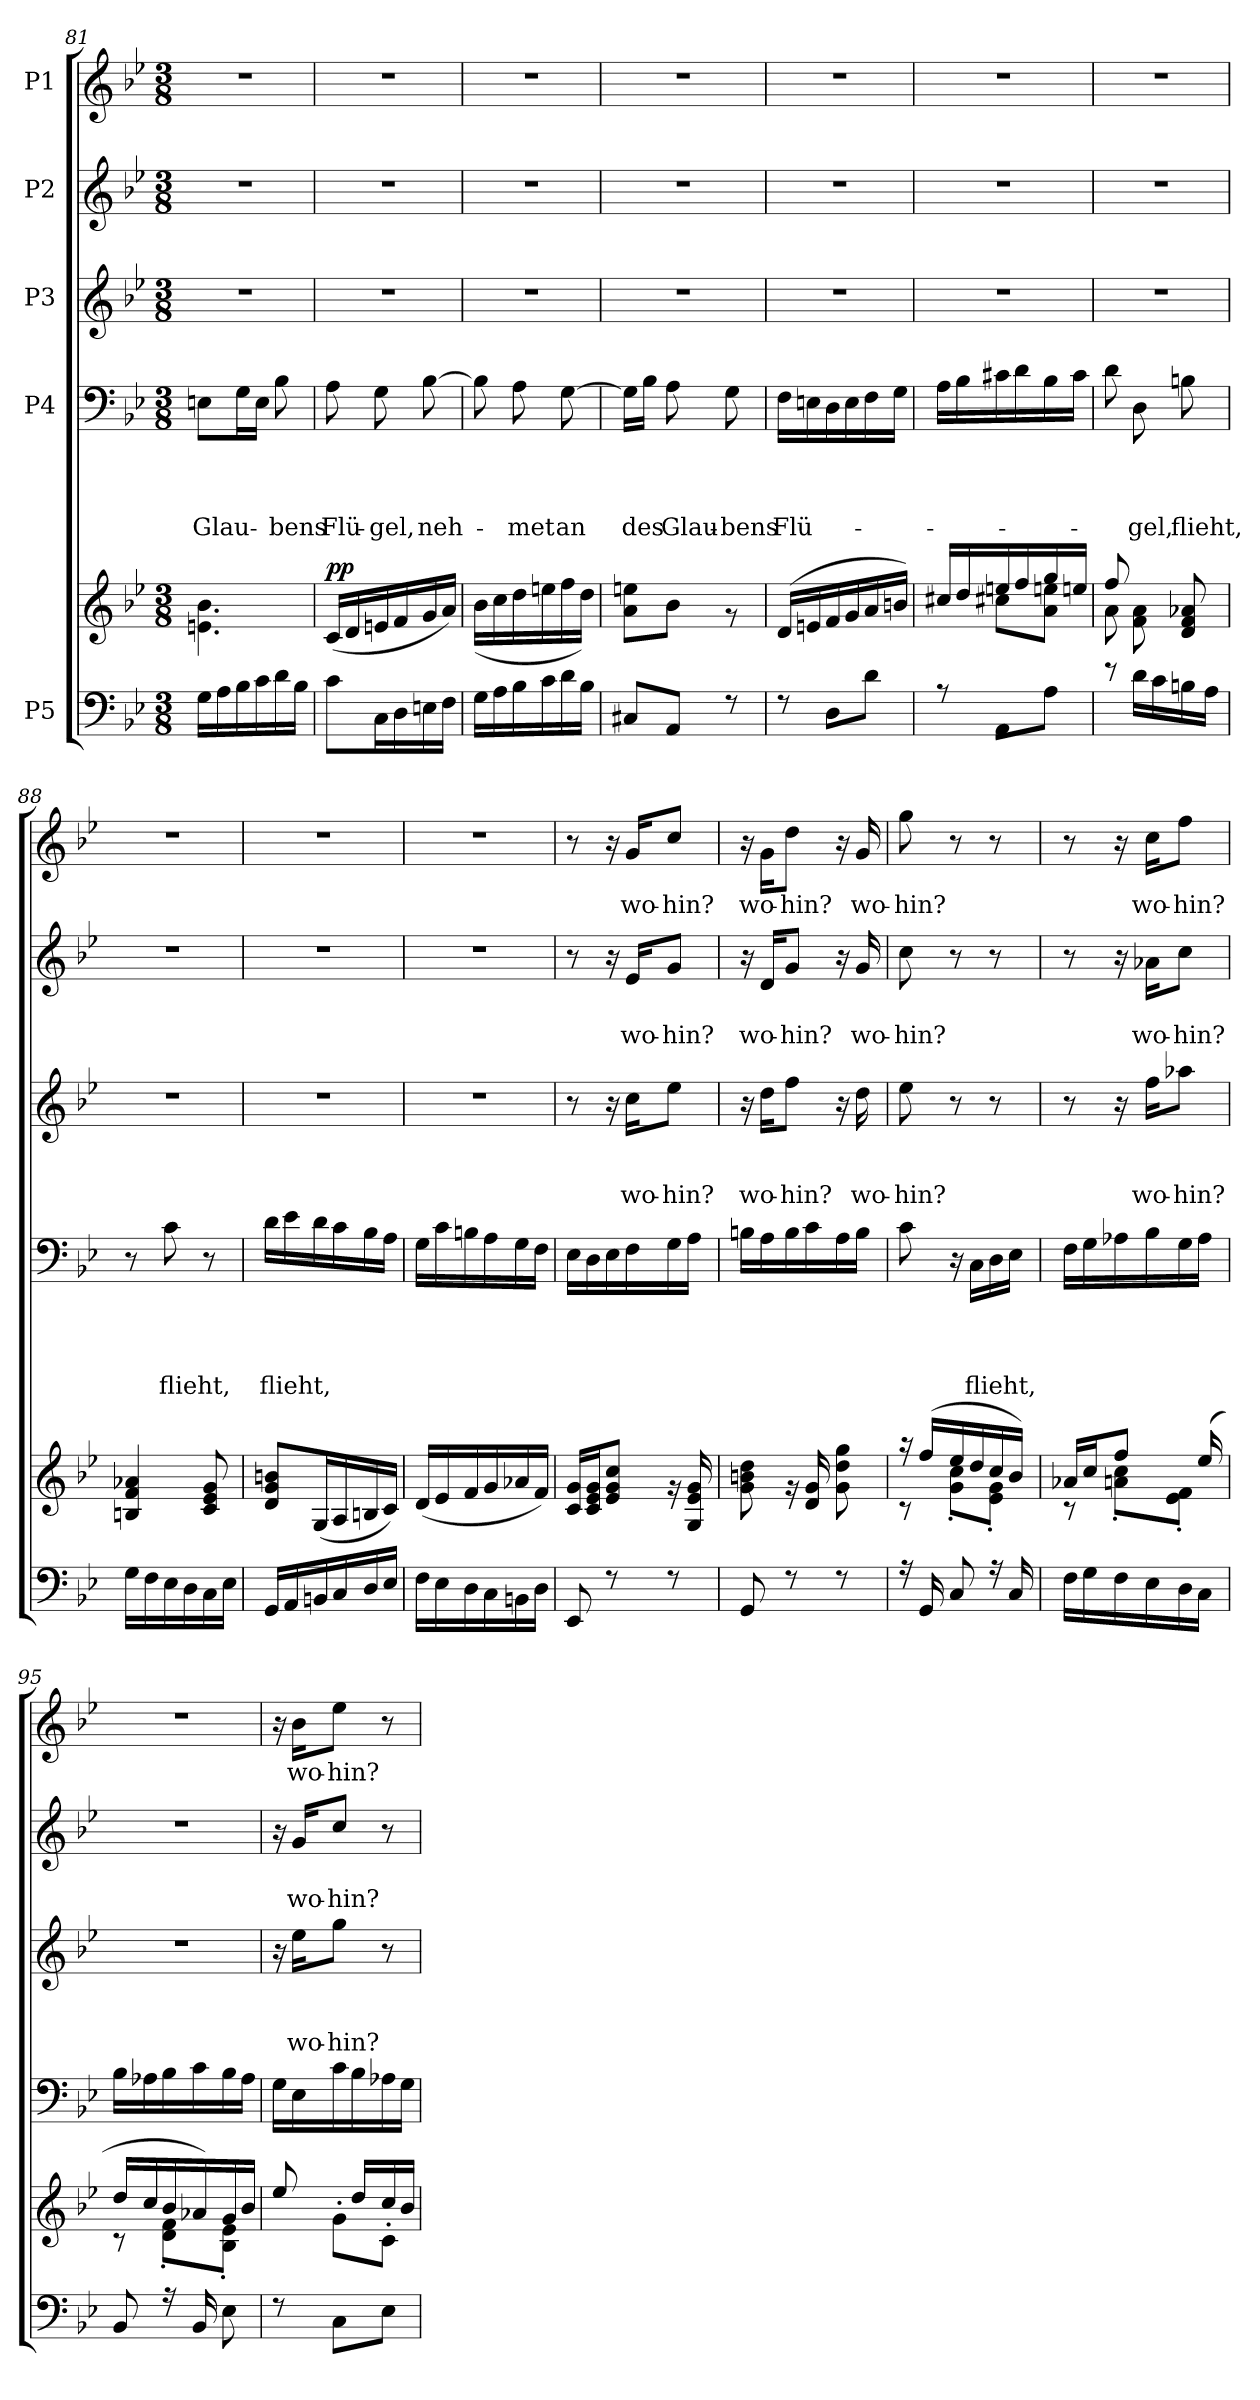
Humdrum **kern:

**kern	**kern	**dynam	**kern	**text	**text	**text	**text	**kern	**text	**text	**text	**kern	**text	**text	**kern	**text
*part5	*part5	*part5	*part4	*part4	*part4	*part4	*part4	*part3	*part3	*part3	*part3	*part2	*part2	*part2	*part1	*part1
*staff6	*staff5	*staff5/6	*staff4	*staff4	*staff4	*staff4	*staff4	*staff3	*staff3	*staff3	*staff3	*staff2	*staff2	*staff2	*staff1	*staff1
*I"P5	*	*	*I"P4	*	*	*	*	*I"P3	*	*	*	*I"P2	*	*	*I"P1	*
!!LO:PB:g=z
*clefF4	*clefG2	*	*clefF4	*	*	*	*	*clefG2	*	*	*	*clefG2	*	*	*clefG2	*
*	*	*	*	*	*	*	*	*ITrd7c12	*	*	*	*	*	*	*	*
*k[b-e-]	*k[b-e-]	*	*k[b-e-]	*	*	*	*	*k[b-e-]	*	*	*	*k[b-e-]	*	*	*k[b-e-]	*
*B-:	*B-:	*	*B-:	*	*	*	*	*B-:	*	*	*	*B-:	*	*	*B-:	*
*M3/8	*M3/8	*	*M3/8	*	*	*	*	*M3/8	*	*	*	*M3/8	*	*	*M3/8	*
=81	=81	=81	=81	=81	=81	=81	=81	=81	=81	=81	=81	=81	=81	=81	=81	=81
*^	*^	*	*	*	*	*	*	*	*	*	*	*	*	*	*	*
!	!	!	!	!	!	!	!	!	!LO:LY:b	!LO:N:vis=1	!	!	!	!LO:N:vis=1	!	!	!LO:N:vis=1	!
16G\LL	4.ryy	4.en\ 4.b-\	4.ryy	.	8En\L	.	.	.	Glau-	4.r	.	.	.	4.r	.	.	4.r	.
16A\	.	.	.	.	.	.	.	.	.	.	.	.	.	.	.	.	.	.
16B-\	.	.	.	.	16G\L	.	.	.	.	.	.	.	.	.	.	.	.	.
16c\	.	.	.	.	16E\JJ	.	.	.	.	.	.	.	.	.	.	.	.	.
!	!	!	!	!	!	!	!	!	!LO:LY:b	!	!	!	!	!	!	!	!	!
16d\	.	.	.	.	8B-\	.	.	.	-bens	.	.	.	.	.	.	.	.	.
16B-\JJ	.	.	.	.	.	.	.	.	.	.	.	.	.	.	.	.	.	.
=82	=82	=82	=82	=82	=82	=82	=82	=82	=82	=82	=82	=82	=82	=82	=82	=82	=82	=82
!	!	!	!	!LO:DY:a	!	!	!	!	!LO:LY:b	!LO:N:vis=1	!	!	!	!LO:N:vis=1	!	!	!LO:N:vis=1	!
8c\L	4.ryy	4.ryy	(<16c/LL	pp	8A\	.	.	.	Flü-	4.r	.	.	.	4.r	.	.	4.r	.
.	.	.	16d/	.	.	.	.	.	.	.	.	.	.	.	.	.	.	.
!	!	!	!	!	!	!	!	!	!LO:LY:b	!	!	!	!	!	!	!	!	!
16C\L	.	.	16en/	.	8G\	.	.	.	-gel,	.	.	.	.	.	.	.	.	.
16D\	.	.	16f/	.	.	.	.	.	.	.	.	.	.	.	.	.	.	.
!	!	!	!	!	!	!	!	!	!LO:LY:b	!	!	!	!	!	!	!	!	!
16En\	.	.	16g/	.	[>8B-\	.	.	.	neh-	.	.	.	.	.	.	.	.	.
16F\JJ	.	.	16a/JJ)	.	.	.	.	.	.	.	.	.	.	.	.	.	.	.
=83	=83	=83	=83	=83	=83	=83	=83	=83	=83	=83	=83	=83	=83	=83	=83	=83	=83	=83
!	!	!	!	!	!	!	!	!	!	!LO:N:vis=1	!	!	!	!LO:N:vis=1	!	!	!LO:N:vis=1	!
16G\LL	4.ryy	4.ryy	(>16b-\LL	.	8B-\]	.	.	.	.	4.r	.	.	.	4.r	.	.	4.r	.
16A\	.	.	16cc\	.	.	.	.	.	.	.	.	.	.	.	.	.	.	.
!	!	!	!	!	!	!	!	!	!LO:LY:b	!	!	!	!	!	!	!	!	!
16B-\	.	.	16dd\	.	8A\	.	.	.	-met	.	.	.	.	.	.	.	.	.
16c\	.	.	16een\	.	.	.	.	.	.	.	.	.	.	.	.	.	.	.
!	!	!	!	!	!	!	!	!	!LO:LY:b	!	!	!	!	!	!	!	!	!
16d\	.	.	16ff\	.	[>8G\	.	.	.	an	.	.	.	.	.	.	.	.	.
16B-\JJ	.	.	16dd\JJ)	.	.	.	.	.	.	.	.	.	.	.	.	.	.	.
=84	=84	=84	=84	=84	=84	=84	=84	=84	=84	=84	=84	=84	=84	=84	=84	=84	=84	=84
!	!	!	!	!	!	!	!	!	!	!LO:N:vis=1	!	!	!	!LO:N:vis=1	!	!	!LO:N:vis=1	!
8C#X/L	4.ryy	4.ryy	8a\ 8een\L	.	16G\LL]	.	.	.	.	4.r	.	.	.	4.r	.	.	4.r	.
!	!	!	!	!	!	!	!	!	!LO:LY:b	!	!	!	!	!	!	!	!	!
.	.	.	.	.	16B-\JJ	.	.	.	des	.	.	.	.	.	.	.	.	.
!	!	!	!	!	!	!	!	!	!LO:LY:b	!	!	!	!	!	!	!	!	!
8AA/J	.	.	8b-\J	.	8A\	.	.	.	Glau-	.	.	.	.	.	.	.	.	.
!	!	!	!	!	!	!	!	!	!LO:LY:b	!	!	!	!	!	!	!	!	!
8r	.	.	8r	.	8G\	.	.	.	-bens	.	.	.	.	.	.	.	.	.
=85	=85	=85	=85	=85	=85	=85	=85	=85	=85	=85	=85	=85	=85	=85	=85	=85	=85	=85
!	!	!	!	!	!	!	!	!	!LO:LY:b	!LO:N:vis=1	!	!	!	!LO:N:vis=1	!	!	!LO:N:vis=1	!
8r	4.ryy	(>16d/LL	4.ryy	.	16F\LL	.	.	.	Flü-	4.r	.	.	.	4.r	.	.	4.r	.
.	.	16en/	.	.	16En\	.	.	.	.	.	.	.	.	.	.	.	.	.
8D\L	.	16f/	.	.	16D\	.	.	.	.	.	.	.	.	.	.	.	.	.
.	.	16g/	.	.	16E\	.	.	.	.	.	.	.	.	.	.	.	.	.
8d\J	.	16a/	.	.	16F\	.	.	.	.	.	.	.	.	.	.	.	.	.
.	.	16bn/JJ)	.	.	16G\JJ	.	.	.	.	.	.	.	.	.	.	.	.	.
=86	=86	=86	=86	=86	=86	=86	=86	=86	=86	=86	=86	=86	=86	=86	=86	=86	=86	=86
!	!	!	!	!	!	!	!	!	!	!LO:N:vis=1	!	!	!	!LO:N:vis=1	!	!	!LO:N:vis=1	!
8r	4.ryy	16cc#X/LL	8ryy	.	16A\LL	.	.	.	.	4.r	.	.	.	4.r	.	.	4.r	.
.	.	16dd/	.	.	16B-\	.	.	.	.	.	.	.	.	.	.	.	.	.
8AA\L	.	16een/	8cc#X\L	.	16c#X\	.	.	.	.	.	.	.	.	.	.	.	.	.
.	.	16ff/	.	.	16d\	.	.	.	.	.	.	.	.	.	.	.	.	.
8A\J	.	16gg/	8a\ 8een\J	.	16B-\	.	.	.	.	.	.	.	.	.	.	.	.	.
.	.	16een/JJ	.	.	16c#\JJ	.	.	.	.	.	.	.	.	.	.	.	.	.
!!LO:LB:g=z
=87	=87	=87	=87	=87	=87	=87	=87	=87	=87	=87	=87	=87	=87	=87	=87	=87	=87	=87
!	!	!	!	!	!	!	!	!	!	!LO:N:vis=1	!	!	!	!LO:N:vis=1	!	!	!LO:N:vis=1	!
8r	4.ryy	8a\	8ff/	.	8d\	.	.	.	.	4.r	.	.	.	4.r	.	.	4.r	.
!	!	!	!	!	!	!	!	!	!LO:LY:b	!	!	!	!	!	!	!	!	!
16d\LL	.	8f\ 8a\	8ryy	.	8D\	.	.	.	-gel,	.	.	.	.	.	.	.	.	.
16c\	.	.	.	.	.	.	.	.	.	.	.	.	.	.	.	.	.	.
!	!	!	!	!	!	!	!	!	!LO:LY:b	!	!	!	!	!	!	!	!	!
16Bn\	.	8ryy	8d/ 8f/ 8a-X/	.	8Bn\	.	.	.	flieht,	.	.	.	.	.	.	.	.	.
16A\JJ	.	.	.	.	.	.	.	.	.	.	.	.	.	.	.	.	.	.
=88	=88	=88	=88	=88	=88	=88	=88	=88	=88	=88	=88	=88	=88	=88	=88	=88	=88	=88
!	!	!	!	!	!	!	!	!	!	!LO:N:vis=1	!	!	!	!LO:N:vis=1	!	!	!LO:N:vis=1	!
16G\LL	4.ryy	4.ryy	4Bn/ 4f/ 4a-X/	.	8r	.	.	.	.	4.r	.	.	.	4.r	.	.	4.r	.
16F\	.	.	.	.	.	.	.	.	.	.	.	.	.	.	.	.	.	.
!	!	!	!	!	!	!	!	!	!LO:LY:b	!	!	!	!	!	!	!	!	!
16E-\	.	.	.	.	8c\	.	.	.	flieht,	.	.	.	.	.	.	.	.	.
16D\	.	.	.	.	.	.	.	.	.	.	.	.	.	.	.	.	.	.
16C\	.	.	8c/ 8e-/ 8g/	.	8r	.	.	.	.	.	.	.	.	.	.	.	.	.
16E-\JJ	.	.	.	.	.	.	.	.	.	.	.	.	.	.	.	.	.	.
=89	=89	=89	=89	=89	=89	=89	=89	=89	=89	=89	=89	=89	=89	=89	=89	=89	=89	=89
!	!	!	!	!	!	!	!	!	!LO:LY:b	!LO:N:vis=1	!	!	!	!LO:N:vis=1	!	!	!LO:N:vis=1	!
16GG/LL	4.ryy	4.ryy	8d/ 8g/ 8bn/L	.	16d\LL	.	.	.	flieht,	4.r	.	.	.	4.r	.	.	4.r	.
16AA/	.	.	.	.	16e-\	.	.	.	.	.	.	.	.	.	.	.	.	.
16BBn/	.	.	(<16G/L	.	16d\	.	.	.	.	.	.	.	.	.	.	.	.	.
16C/	.	.	16A/	.	16c\	.	.	.	.	.	.	.	.	.	.	.	.	.
16D/	.	.	16Bn/	.	16B-\	.	.	.	.	.	.	.	.	.	.	.	.	.
16E-/JJ	.	.	16c/JJ)	.	16A\JJ	.	.	.	.	.	.	.	.	.	.	.	.	.
=90	=90	=90	=90	=90	=90	=90	=90	=90	=90	=90	=90	=90	=90	=90	=90	=90	=90	=90
!	!	!	!	!	!	!	!	!	!	!LO:N:vis=1	!	!	!	!LO:N:vis=1	!	!	!LO:N:vis=1	!
16F\LL	4.ryy	4.ryy	(<16d/LL	.	16G\LL	.	.	.	.	4.r	.	.	.	4.r	.	.	4.r	.
16E-\	.	.	16e-/	.	16c\	.	.	.	.	.	.	.	.	.	.	.	.	.
16D\	.	.	16f/	.	16Bn\	.	.	.	.	.	.	.	.	.	.	.	.	.
16C\	.	.	16g/	.	16A\	.	.	.	.	.	.	.	.	.	.	.	.	.
16BBn\	.	.	16a-X/	.	16G\	.	.	.	.	.	.	.	.	.	.	.	.	.
16D\JJ	.	.	16f/JJ)	.	16F\JJ	.	.	.	.	.	.	.	.	.	.	.	.	.
=91	=91	=91	=91	=91	=91	=91	=91	=91	=91	=91	=91	=91	=91	=91	=91	=91	=91	=91
8EE-/	4.ryy	4.ryy	16c/ 16g/LL	.	16E-\LL	.	.	.	.	8r	.	.	.	8r	.	.	8r	.
.	.	.	16c/ 16e-/ 16g/J	.	16D\	.	.	.	.	.	.	.	.	.	.	.	.	.
8r	.	.	8e-/ 8g/ 8cc/J	.	16E-\	.	.	.	.	16r	.	.	.	16r	.	.	16r	.
!	!	!	!	!	!	!	!	!	!	!	!	!	!LO:LY:b	!	!	!LO:LY:b	!	!LO:LY:b
.	.	.	.	.	16F\	.	.	.	.	16c\KL	.	.	wo-	16e-/KL	.	wo-	16g/KL	wo-
!	!	!	!	!	!	!	!	!	!	!	!	!	!LO:LY:b	!	!	!LO:LY:b	!	!LO:LY:b
8r	.	.	16r	.	16G\	.	.	.	.	8e-\J	.	.	-hin?	8g/J	.	-hin?	8cc/J	-hin?
.	.	.	16G/ 16e-/ 16g/	.	16A\JJ	.	.	.	.	.	.	.	.	.	.	.	.	.
=92	=92	=92	=92	=92	=92	=92	=92	=92	=92	=92	=92	=92	=92	=92	=92	=92	=92	=92
8GG/	4.ryy	4.ryy	8g\ 8bn\ 8dd\	.	16Bn\LL	.	.	.	.	16r	.	.	.	16r	.	.	16r	.
!	!	!	!	!	!	!	!	!	!	!	!	!	!LO:LY:b	!	!	!LO:LY:b	!	!LO:LY:b
.	.	.	.	.	16A\	.	.	.	.	16d\KL	.	.	wo-	16d/KL	.	wo-	16g\KL	wo-
!	!	!	!	!	!	!	!	!	!	!	!	!	!LO:LY:b	!	!	!LO:LY:b	!	!LO:LY:b
8r	.	.	16r	.	16B\	.	.	.	.	8f\J	.	.	-hin?	8g/J	.	-hin?	8dd\J	-hin?
.	.	.	16d/ 16g/	.	16c\	.	.	.	.	.	.	.	.	.	.	.	.	.
8r	.	.	8g\ 8dd\ 8gg\	.	16A\	.	.	.	.	16r	.	.	.	16r	.	.	16r	.
!	!	!	!	!	!	!	!	!	!	!	!	!	!LO:LY:b	!	!	!LO:LY:b	!	!LO:LY:b
.	.	.	.	.	16B\JJ	.	.	.	.	16d\	.	.	wo-	16g/	.	wo-	16g/	wo-
!!LO:PB:g=z
=93	=93	=93	=93	=93	=93	=93	=93	=93	=93	=93	=93	=93	=93	=93	=93	=93	=93	=93
!	!	!	!	!	!	!	!	!	!	!	!	!	!LO:LY:b	!	!	!LO:LY:b	!	!LO:LY:b
16r	4.ryy	16raa	8rc	.	8c\	.	.	.	.	8e-\	.	.	-hin?	8cc\	.	-hin?	8gg\	-hin?
16GG/	.	(>16ff/LL	.	.	.	.	.	.	.	.	.	.	.	.	.	.	.	.
8C/	.	16ee-/	8g\'> 8cc\'>L	.	16r	.	.	.	.	8r	.	.	.	8r	.	.	8r	.
!	!	!	!	!	!	!	!	!	!LO:LY:b	!	!	!	!	!	!	!	!	!
.	.	16dd/	.	.	16C\LL	.	.	.	flieht,	.	.	.	.	.	.	.	.	.
16r	.	16cc/	8e-\'> 8g\'>J	.	16D\	.	.	.	.	8r	.	.	.	8r	.	.	8r	.
16C/	.	16b-/JJ)	.	.	16E-\JJ	.	.	.	.	.	.	.	.	.	.	.	.	.
=94	=94	=94	=94	=94	=94	=94	=94	=94	=94	=94	=94	=94	=94	=94	=94	=94	=94	=94
16F\LL	4.ryy	16a-X/LL	8rc	.	16F\LL	.	.	.	.	8r	.	.	.	8r	.	.	8r	.
16G\	.	16cc/J	.	.	16G\	.	.	.	.	.	.	.	.	.	.	.	.	.
16F\	.	8ff/J	8an\'< 8cc\'<L	.	16A-X\	.	.	.	.	16r	.	.	.	16r	.	.	16r	.
!	!	!	!	!	!	!	!	!	!	!	!	!	!LO:LY:b	!	!	!LO:LY:b	!	!LO:LY:b
16E-\	.	.	.	.	16B-\	.	.	.	.	16f\KL	.	.	wo-	16a-X\KL	.	wo-	16cc\KL	wo-
!	!	!	!	!	!	!	!	!	!	!	!	!	!LO:LY:b	!	!	!LO:LY:b	!	!LO:LY:b
16D\	.	16ryy	8e-\'> 8f\'>J	.	16G\	.	.	.	.	8a-X\J	.	.	-hin?	8cc\J	.	-hin?	8ff\J	-hin?
16C\JJ	.	(>16ee-/	.	.	16A-\JJ	.	.	.	.	.	.	.	.	.	.	.	.	.
=95	=95	=95	=95	=95	=95	=95	=95	=95	=95	=95	=95	=95	=95	=95	=95	=95	=95	=95
!	!	!	!	!	!	!	!	!	!	!LO:N:vis=1	!	!	!	!LO:N:vis=1	!	!	!LO:N:vis=1	!
8BB-/	4.ryy	16dd/LL	8rc	.	16B-\LL	.	.	.	.	4.r	.	.	.	4.r	.	.	4.r	.
.	.	16cc/	.	.	16A-X\	.	.	.	.	.	.	.	.	.	.	.	.	.
16r	.	16b-/	8d\'> 8f\'>L	.	16B-\	.	.	.	.	.	.	.	.	.	.	.	.	.
16BB-/	.	16a-X/)	.	.	16c\	.	.	.	.	.	.	.	.	.	.	.	.	.
8E-\	.	16g/	8B-\'> 8e-\'>J	.	16B-\	.	.	.	.	.	.	.	.	.	.	.	.	.
.	.	16b-/JJ	.	.	16A-\JJ	.	.	.	.	.	.	.	.	.	.	.	.	.
=96	=96	=96	=96	=96	=96	=96	=96	=96	=96	=96	=96	=96	=96	=96	=96	=96	=96	=96
8r	4.ryy	8ryy	8ee-/	.	16G\LL	.	.	.	.	16r	.	.	.	16r	.	.	16r	.
!	!	!	!	!	!	!	!	!	!	!	!	!	!LO:LY:b	!	!	!LO:LY:b	!	!LO:LY:b
.	.	.	.	.	16E-\	.	.	.	.	16e-\KL	.	.	wo-	16g/KL	.	wo-	16b-\KL	wo-
!	!	!	!	!	!	!	!	!	!	!	!	!	!LO:LY:b	!	!	!LO:LY:b	!	!LO:LY:b
8C\L	.	8g'<\L	16ryy	.	16c\	.	.	.	.	8g\J	.	.	-hin?	8cc/J	.	-hin?	8ee-\J	-hin?
.	.	.	16dd/LL	.	16B-\	.	.	.	.	.	.	.	.	.	.	.	.	.
8E-\J	.	8c'>\J	16cc/	.	16A-X\	.	.	.	.	8r	.	.	.	8r	.	.	8r	.
.	.	.	16b-/JJ	.	16G\JJ	.	.	.	.	.	.	.	.	.	.	.	.	.
*v	*v	*	*	*	*	*	*	*	*	*	*	*	*	*	*	*	*	*
*	*v	*v	*	*	*	*	*	*	*	*	*	*	*	*	*	*	*
=	=	=	=	=	=	=	=	=	=	=	=	=	=	=	=	=
*-	*-	*-	*-	*-	*-	*-	*-	*-	*-	*-	*-	*-	*-	*-	*-	*-
